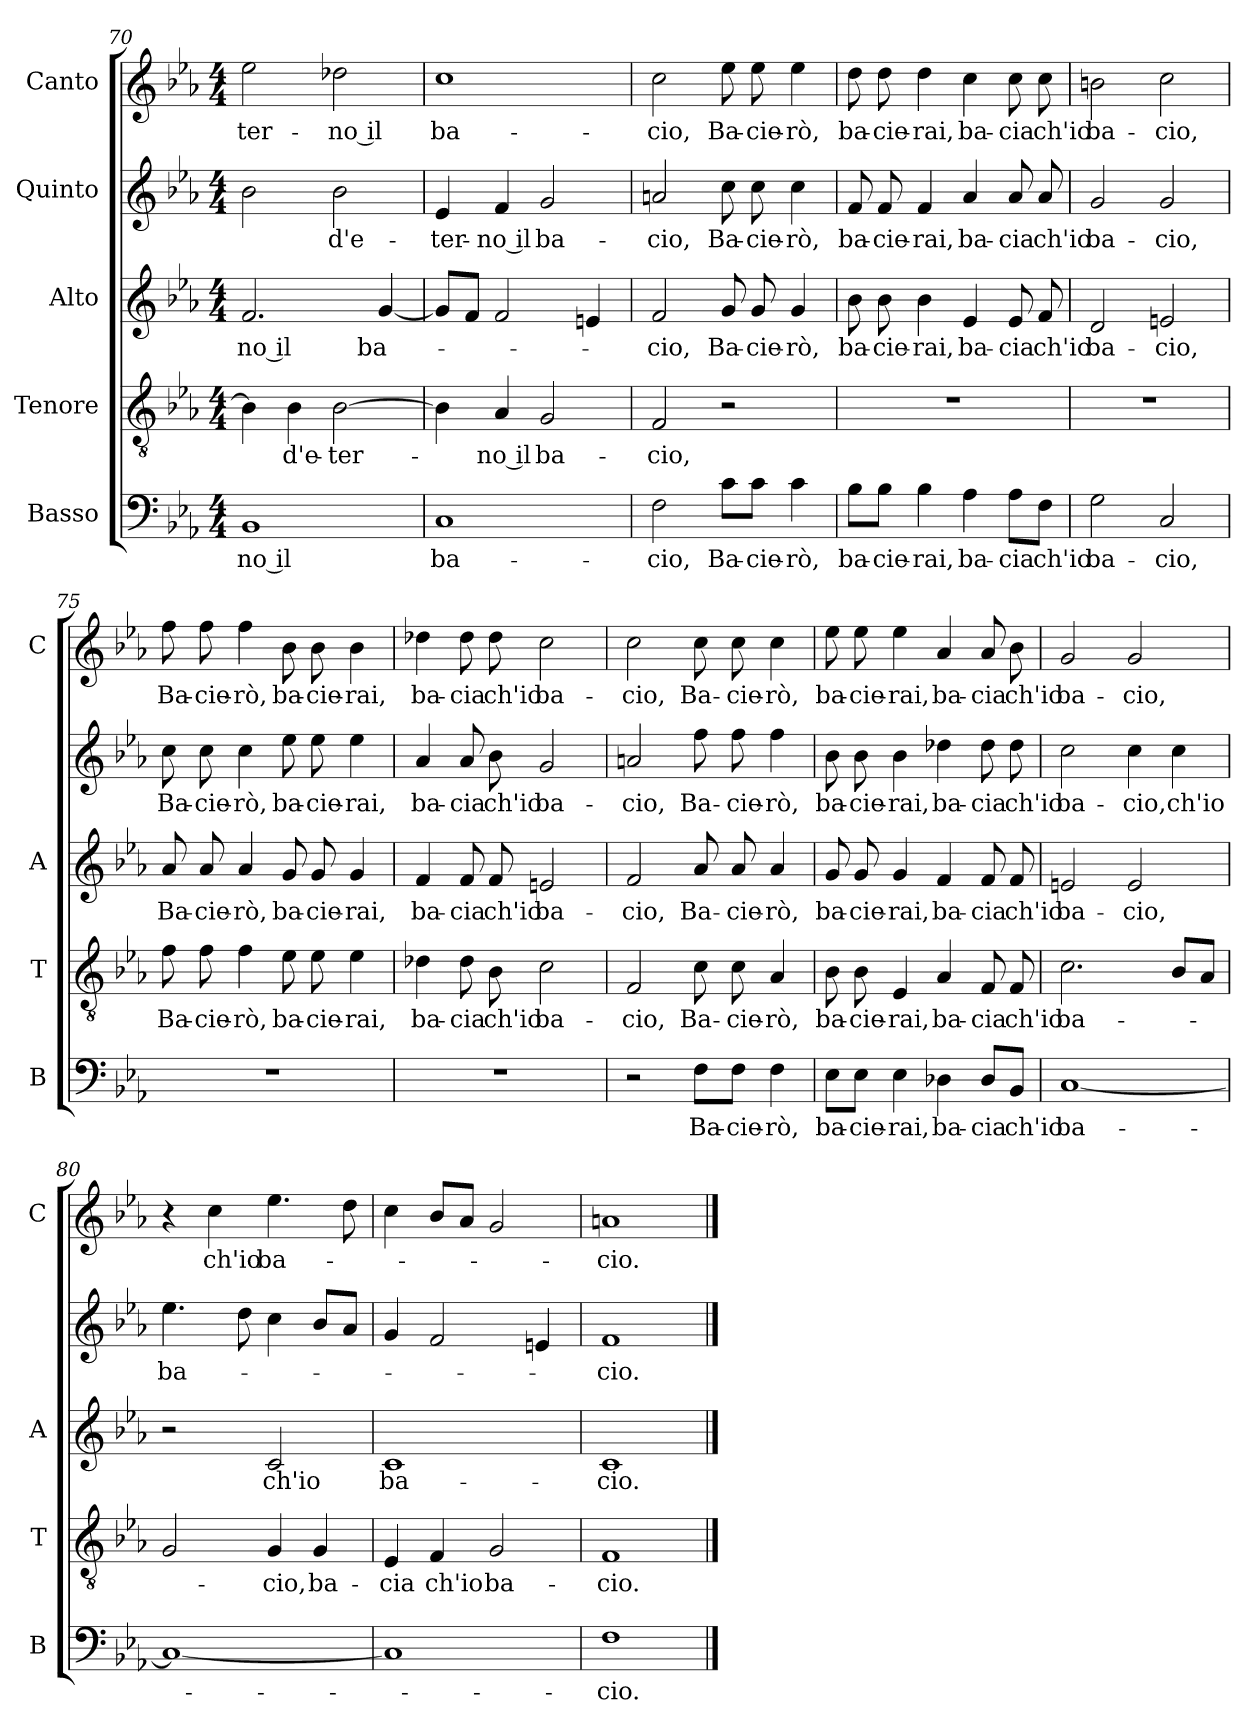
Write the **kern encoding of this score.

**kern	**text	**kern	**text	**kern	**text	**kern	**text	**kern	**text
*part5	*part5	*part4	*part4	*part3	*part3	*part2	*part2	*part1	*part1
*staff5	*staff5	*staff4	*staff4	*staff3	*staff3	*staff2	*staff2	*staff1	*staff1
*I"Basso	*	*I"Tenore	*	*I"Alto	*	*I"Quinto	*	*I"Canto	*
*I'B	*	*I'T	*	*I'A	*	*	*	*I'C	*
*clefF4	*	*clefGv2	*	*clefG2	*	*clefG2	*	*clefG2	*
*k[b-e-a-]	*	*k[b-e-a-]	*	*k[b-e-a-]	*	*k[b-e-a-]	*	*k[b-e-a-]	*
*E-:	*	*E-:	*	*E-:	*	*E-:	*	*E-:	*
*M4/4	*	*M4/4	*	*M4/4	*	*M4/4	*	*M4/4	*
=70	=70	=70	=70	=70	=70	=70	=70	=70	=70
!	!LO:LY:b	!	!	!	!LO:LY:b	!	!	!	!LO:LY:b
1BB-	-no il	4B-\]	.	2.f/	-no il	2b-\	.	2ee-\	-ter-
!	!	!	!LO:LY:b	!	!	!	!	!	!
.	.	4B-\	-d'e-	.	.	.	.	.	.
!	!	!	!LO:LY:b	!	!	!	!LO:LY:b	!	!LO:LY:b
.	.	[2B-\	-ter-	.	.	2b-\	-d'e-	2dd-X\	-no il
!	!	!	!	!	!LO:LY:b	!	!	!	!
.	.	.	.	[4g/	ba-	.	.	.	.
=71	=71	=71	=71	=71	=71	=71	=71	=71	=71
!	!LO:LY:b	!	!	!	!	!	!LO:LY:b	!	!LO:LY:b
1C	ba-	4B-\]	.	8g/L]	.	4e-/	-ter-	1cc	ba-
.	.	.	.	8f/J	.	.	.	.	.
!	!	!	!LO:LY:b	!	!	!	!LO:LY:b	!	!
.	.	4A-/	-no il	2f/	.	4f/	-no il	.	.
!	!	!	!LO:LY:b	!	!	!	!LO:LY:b	!	!
.	.	2G/	ba-	.	.	2g/	ba-	.	.
.	.	.	.	4en/	.	.	.	.	.
=72	=72	=72	=72	=72	=72	=72	=72	=72	=72
!	!LO:LY:b	!	!LO:LY:b	!	!LO:LY:b	!	!LO:LY:b	!	!LO:LY:b
2F\	-cio,	2F/	-cio,	2f/	-cio,	2an/	-cio,	2cc\	-cio,
!	!LO:LY:b	!	!	!	!LO:LY:b	!	!LO:LY:b	!	!LO:LY:b
8c\L	Ba-	2r	.	8g/	Ba-	8cc\	Ba-	8ee-\	Ba-
!	!LO:LY:b	!	!	!	!LO:LY:b	!	!LO:LY:b	!	!LO:LY:b
8c\J	-cie-	.	.	8g/	-cie-	8cc\	-cie-	8ee-\	-cie-
!	!LO:LY:b	!	!	!	!LO:LY:b	!	!LO:LY:b	!	!LO:LY:b
4c\	-rò,	.	.	4g/	-rò,	4cc\	-rò,	4ee-\	-rò,
=73	=73	=73	=73	=73	=73	=73	=73	=73	=73
!	!LO:LY:b	!	!	!	!LO:LY:b	!	!LO:LY:b	!	!LO:LY:b
8B-\L	ba-	1r	.	8b-\	ba-	8f/	ba-	8dd\	ba-
!	!LO:LY:b	!	!	!	!LO:LY:b	!	!LO:LY:b	!	!LO:LY:b
8B-\J	-cie-	.	.	8b-\	-cie-	8f/	-cie-	8dd\	-cie-
!	!LO:LY:b	!	!	!	!LO:LY:b	!	!LO:LY:b	!	!LO:LY:b
4B-\	-rai,	.	.	4b-\	-rai,	4f/	-rai,	4dd\	-rai,
!	!LO:LY:b	!	!	!	!LO:LY:b	!	!LO:LY:b	!	!LO:LY:b
4A-\	ba-	.	.	4e-/	ba-	4a-/	ba-	4cc\	ba-
!	!LO:LY:b	!	!	!	!LO:LY:b	!	!LO:LY:b	!	!LO:LY:b
8A-\L	-cia	.	.	8e-/	-cia	8a-/	-cia	8cc\	-cia
!	!LO:LY:b	!	!	!	!LO:LY:b	!	!LO:LY:b	!	!LO:LY:b
8F\J	ch'io	.	.	8f/	ch'io	8a-/	ch'io	8cc\	ch'io
!!LO:PB:g=z
=74	=74	=74	=74	=74	=74	=74	=74	=74	=74
!	!LO:LY:b	!	!	!	!LO:LY:b	!	!LO:LY:b	!	!LO:LY:b
2G\	ba-	1r	.	2d/	ba-	2g/	ba-	2bn\	ba-
!	!LO:LY:b	!	!	!	!LO:LY:b	!	!LO:LY:b	!	!LO:LY:b
2C/	-cio,	.	.	2en/	-cio,	2g/	-cio,	2cc\	-cio,
=75	=75	=75	=75	=75	=75	=75	=75	=75	=75
!	!	!	!LO:LY:b	!	!LO:LY:b	!	!LO:LY:b	!	!LO:LY:b
1r	.	8f\	Ba-	8a-/	Ba-	8cc\	Ba-	8ff\	Ba-
!	!	!	!LO:LY:b	!	!LO:LY:b	!	!LO:LY:b	!	!LO:LY:b
.	.	8f\	-cie-	8a-/	-cie-	8cc\	-cie-	8ff\	-cie-
!	!	!	!LO:LY:b	!	!LO:LY:b	!	!LO:LY:b	!	!LO:LY:b
.	.	4f\	-rò,	4a-/	-rò,	4cc\	-rò,	4ff\	-rò,
!	!	!	!LO:LY:b	!	!LO:LY:b	!	!LO:LY:b	!	!LO:LY:b
.	.	8e-\	ba-	8g/	ba-	8ee-\	ba-	8b-\	ba-
!	!	!	!LO:LY:b	!	!LO:LY:b	!	!LO:LY:b	!	!LO:LY:b
.	.	8e-\	-cie-	8g/	-cie-	8ee-\	-cie-	8b-\	-cie-
!	!	!	!LO:LY:b	!	!LO:LY:b	!	!LO:LY:b	!	!LO:LY:b
.	.	4e-\	-rai,	4g/	-rai,	4ee-\	-rai,	4b-\	-rai,
=76	=76	=76	=76	=76	=76	=76	=76	=76	=76
!	!	!	!LO:LY:b	!	!LO:LY:b	!	!LO:LY:b	!	!LO:LY:b
1r	.	4d-X\	ba-	4f/	ba-	4a-/	ba-	4dd-X\	ba-
!	!	!	!LO:LY:b	!	!LO:LY:b	!	!LO:LY:b	!	!LO:LY:b
.	.	8d-\	-cia	8f/	-cia	8a-/	-cia	8dd-\	-cia
!	!	!	!LO:LY:b	!	!LO:LY:b	!	!LO:LY:b	!	!LO:LY:b
.	.	8B-\	ch'io	8f/	ch'io	8b-\	ch'io	8dd-\	ch'io
!	!	!	!LO:LY:b	!	!LO:LY:b	!	!LO:LY:b	!	!LO:LY:b
.	.	2c\	ba-	2en/	ba-	2g/	ba-	2cc\	ba-
=77	=77	=77	=77	=77	=77	=77	=77	=77	=77
!	!	!	!LO:LY:b	!	!LO:LY:b	!	!LO:LY:b	!	!LO:LY:b
2r	.	2F/	-cio,	2f/	-cio,	2an/	-cio,	2cc\	-cio,
!	!LO:LY:b	!	!LO:LY:b	!	!LO:LY:b	!	!LO:LY:b	!	!LO:LY:b
8F\L	Ba-	8c\	Ba-	8a-/	Ba-	8ff\	Ba-	8cc\	Ba-
!	!LO:LY:b	!	!LO:LY:b	!	!LO:LY:b	!	!LO:LY:b	!	!LO:LY:b
8F\J	-cie-	8c\	-cie-	8a-/	-cie-	8ff\	-cie-	8cc\	-cie-
!	!LO:LY:b	!	!LO:LY:b	!	!LO:LY:b	!	!LO:LY:b	!	!LO:LY:b
4F\	-rò,	4A-/	-rò,	4a-/	-rò,	4ff\	-rò,	4cc\	-rò,
=78	=78	=78	=78	=78	=78	=78	=78	=78	=78
!	!LO:LY:b	!	!LO:LY:b	!	!LO:LY:b	!	!LO:LY:b	!	!LO:LY:b
8E-\L	ba-	8B-\	ba-	8g/	ba-	8b-\	ba-	8ee-\	ba-
!	!LO:LY:b	!	!LO:LY:b	!	!LO:LY:b	!	!LO:LY:b	!	!LO:LY:b
8E-\J	-cie-	8B-\	-cie-	8g/	-cie-	8b-\	-cie-	8ee-\	-cie-
!	!LO:LY:b	!	!LO:LY:b	!	!LO:LY:b	!	!LO:LY:b	!	!LO:LY:b
4E-\	-rai,	4E-/	-rai,	4g/	-rai,	4b-\	-rai,	4ee-\	-rai,
!	!LO:LY:b	!	!LO:LY:b	!	!LO:LY:b	!	!LO:LY:b	!	!LO:LY:b
4D-X\	ba-	4A-/	ba-	4f/	ba-	4dd-X\	ba-	4a-/	ba-
!	!LO:LY:b	!	!LO:LY:b	!	!LO:LY:b	!	!LO:LY:b	!	!LO:LY:b
8D-/L	-cia	8F/	-cia	8f/	-cia	8dd-\	-cia	8a-/	-cia
!	!LO:LY:b	!	!LO:LY:b	!	!LO:LY:b	!	!LO:LY:b	!	!LO:LY:b
8BB-/J	ch'io	8F/	ch'io	8f/	ch'io	8dd-\	ch'io	8b-\	ch'io
!!LO:LB:g=z
=79	=79	=79	=79	=79	=79	=79	=79	=79	=79
!	!LO:LY:b	!	!LO:LY:b	!	!LO:LY:b	!	!LO:LY:b	!	!LO:LY:b
[1C	ba-	2.c\	ba-	2en/	ba-	2cc\	ba-	2g/	ba-
!	!	!	!	!	!LO:LY:b	!	!LO:LY:b	!	!LO:LY:b
.	.	.	.	2e/	-cio,	4cc\	-cio,	2g/	-cio,
!	!	!	!	!	!	!	!LO:LY:b	!	!
.	.	8B-/L	.	.	.	4cc\	ch'io	.	.
.	.	8A-/J	.	.	.	.	.	.	.
=80	=80	=80	=80	=80	=80	=80	=80	=80	=80
!	!	!	!	!	!	!	!LO:LY:b	!	!
1C_	.	2G/	.	2r	.	4.ee-\	ba-	4r	.
!	!	!	!	!	!	!	!	!	!LO:LY:b
.	.	.	.	.	.	.	.	4cc\	ch'io
.	.	.	.	.	.	8dd\	.	.	.
!	!	!	!LO:LY:b	!	!LO:LY:b	!	!	!	!LO:LY:b
.	.	4G/	-cio,	2c/	ch'io	4cc\	.	4.ee-\	ba-
!	!	!	!LO:LY:b	!	!	!	!	!	!
.	.	4G/	ba-	.	.	8b-/L	.	.	.
.	.	.	.	.	.	8a-/J	.	8dd\	.
=81	=81	=81	=81	=81	=81	=81	=81	=81	=81
!	!	!	!LO:LY:b	!	!LO:LY:b	!	!	!	!
1C]	.	4E-/	-cia	1c	ba-	4g/	.	4cc\	.
!	!	!	!LO:LY:b	!	!	!	!	!	!
.	.	4F/	ch'io	.	.	2f/	.	8b-/L	.
.	.	.	.	.	.	.	.	8a-/J	.
!	!	!	!LO:LY:b	!	!	!	!	!	!
.	.	2G/	ba-	.	.	.	.	2g/	.
.	.	.	.	.	.	4en/	.	.	.
=82	=82	=82	=82	=82	=82	=82	=82	=82	=82
!	!LO:LY:b	!	!LO:LY:b	!	!LO:LY:b	!	!LO:LY:b	!	!LO:LY:b
1F	-cio.	1F	-cio.	1c	-cio.	1f	-cio.	1an	-cio.
==	==	==	==	==	==	==	==	==	==
*-	*-	*-	*-	*-	*-	*-	*-	*-	*-
